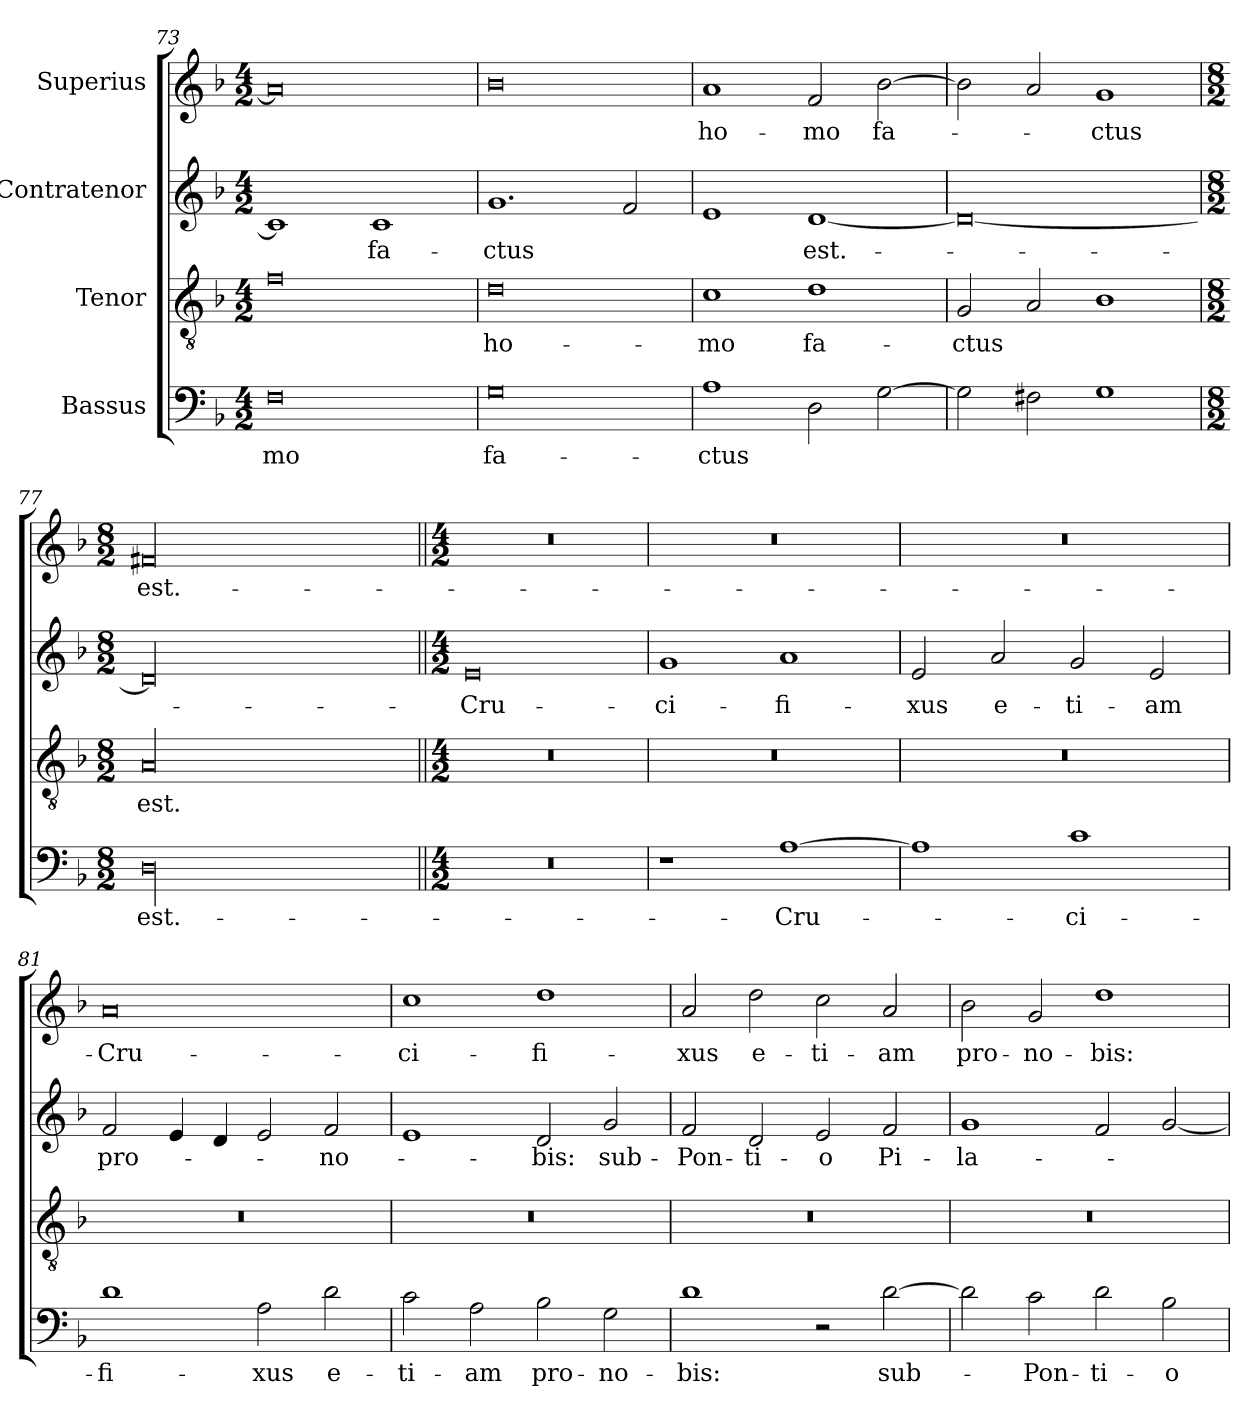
**kern	**text	**kern	**text	**kern	**text	**kern	**text
*part4	*part4	*part3	*part3	*part2	*part2	*part1	*part1
*staff4	*staff4	*staff3	*staff3	*staff2	*staff2	*staff1	*staff1
*I"Bassus	*	*I"Tenor	*	*I"Contratenor	*	*I"Superius	*
*clefF4	*	*clefGv2	*	*clefG2	*	*clefG2	*
*k[b-]	*	*k[b-]	*	*k[b-]	*	*k[b-]	*
*M4/2	*	*M4/2	*	*M4/2	*	*M4/2	*
=73	=73	=73	=73	=73	=73	=73	=73
0F\	-mo	0f\	.	1c/]	.	0a/]	.
.	.	.	.	1c/	fa-	.	.
=74	=74	=74	=74	=74	=74	=74	=74
0G\	fa-	0d\	ho-	1.g/	-ctus	0b-\	.
.	.	.	.	2f/	.	.	.
=75	=75	=75	=75	=75	=75	=75	=75
1A\	-ctus	1c\	-mo	1e/	.	1a/	ho-
2D\	.	1d\	fa-	[1d/	est.-	2f/	-mo
[2G\	.	.	.	.	.	[2b-\	fa-
=76	=76	=76	=76	=76	=76	=76	=76
2G\]	.	2G/	-ctus	0d/_	.	2b-\]	.
2F#X\	.	2A/	.	.	.	2a/	.
1G\	.	1B-\	.	.	.	1g/	-ctus
=77	=77	=77	=77	=77	=77	=77	=77
*M8/2	*	*M8/2	*	*M8/2	*	*M8/2	*
00D\	est.-	00A/	est.-	00d/]	.	00f#X/	est.-
=78||	=78||	=78||	=78||	=78||	=78||	=78||	=78||
*M4/2	*	*M4/2	*	*M4/2	*	*M4/2	*
0r	.	0r	.	0e/	Cru-	0r	.
=79	=79	=79	=79	=79	=79	=79	=79
1r	.	0r	.	1g/	-ci-	0r	.
[1A\	Cru-	.	.	1a/	-fi-	.	.
=80	=80	=80	=80	=80	=80	=80	=80
1A\]	.	0r	.	2e/	-xus	0r	.
.	.	.	.	2a/	e-	.	.
1c\	-ci-	.	.	2g/	-ti-	.	.
.	.	.	.	2e/	-am	.	.
=81	=81	=81	=81	=81	=81	=81	=81
1d\	-fi-	0r	.	2f/	pro-	0a/	Cru-
.	.	.	.	4e/	.	.	.
.	.	.	.	4d/	.	.	.
2A\	-xus	.	.	2e/	.	.	.
2d\	e-	.	.	2f/	no-	.	.
=82	=82	=82	=82	=82	=82	=82	=82
2c\	-ti-	0r	.	1e/	.	1cc\	-ci-
2A\	-am	.	.	.	.	.	.
2B-\	pro-	.	.	2d/	-bis:	1dd\	-fi-
2G\	no-	.	.	2g/	sub-	.	.
=83	=83	=83	=83	=83	=83	=83	=83
1d\	-bis:	0r	.	2f/	Pon-	2a/	-xus
.	.	.	.	2d/	-ti-	2dd\	e-
2r	.	.	.	2e/	-o	2cc\	-ti-
[2d\	sub-	.	.	2f/	Pi-	2a/	-am
=84	=84	=84	=84	=84	=84	=84	=84
2d\]	.	0r	.	1g/	-la-	2b-\	pro-
2c\	Pon-	.	.	.	.	2g/	no-
2d\	-ti-	.	.	2f/	.	1dd\	-bis:
2B-\	-o	.	.	[2g/	.	.	.
=	=	=	=	=	=	=	=
*-	*-	*-	*-	*-	*-	*-	*-
